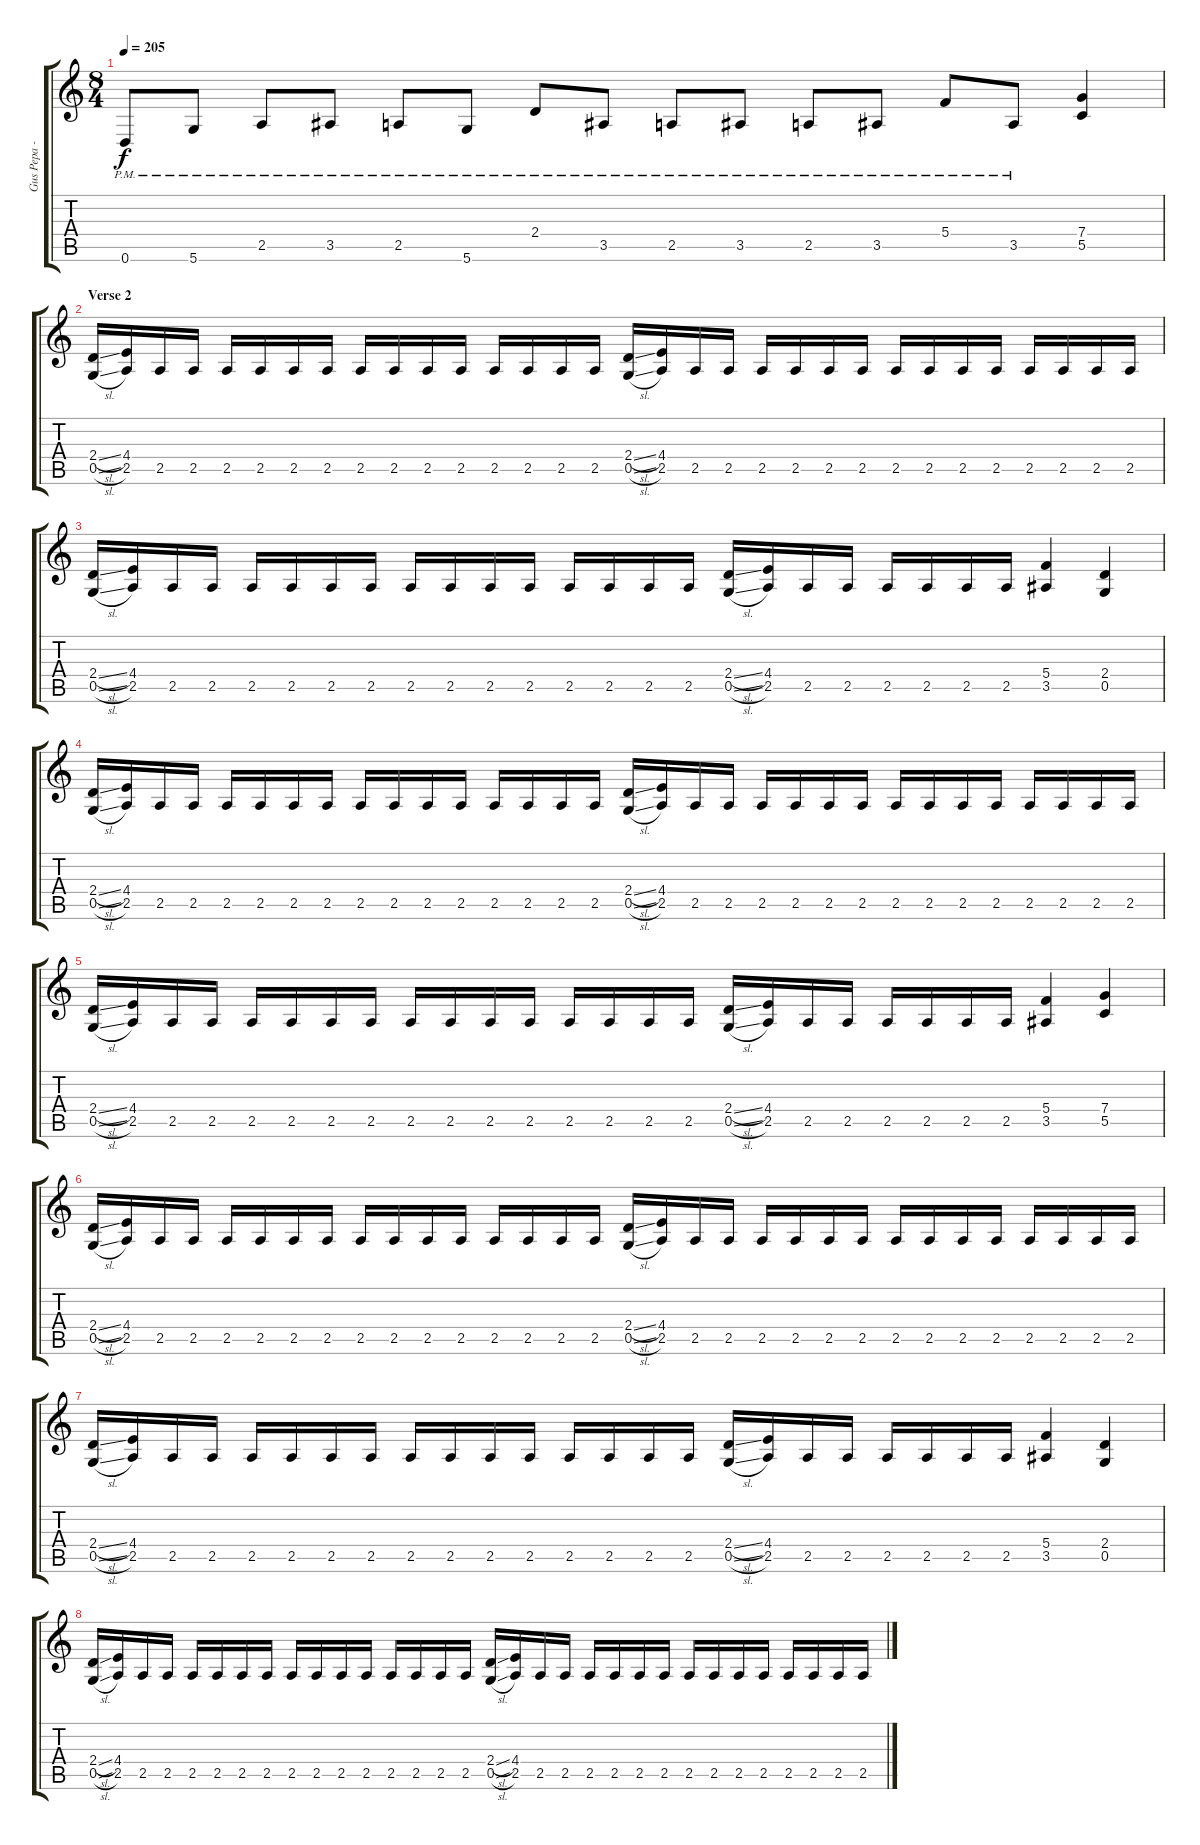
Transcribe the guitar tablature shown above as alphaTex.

\track ("Gus Pepa - Guitar" "Gus Pepa -") {instrument distortionguitar}
\staff {score tabs}
\tuning (D4 A3 F3 C3 G2 D2) {hide}
\ts (8 4)
\tempo 205
\clef g2
\ks c
0.6{pm}.8{dy f} 5.6{pm}.8 2.5{pm}.8 3.5{pm}.8 2.5{pm}.8 5.6{pm}.8 2.4{pm}.8 3.5{pm}.8 2.5{pm}.8 3.5{pm}.8 2.5{pm}.8 3.5{pm}.8 5.4{pm}.8 3.5{pm}.8 (7.4 5.5).4 |
\section ("" "Verse 2")
(2.4{sl} 0.5{sl}).16 (4.4 2.5).16 2.5.16 2.5.16 2.5.16 2.5.16 2.5.16 2.5.16 2.5.16 2.5.16 2.5.16 2.5.16 2.5.16 2.5.16 2.5.16 2.5.16 (2.4{sl} 0.5{sl}).16 (4.4 2.5).16 2.5.16 2.5.16 2.5.16 2.5.16 2.5.16 2.5.16 2.5.16 2.5.16 2.5.16 2.5.16 2.5.16 2.5.16 2.5.16 2.5.16 |
(2.4{sl} 0.5{sl}).16 (4.4 2.5).16 2.5.16 2.5.16 2.5.16 2.5.16 2.5.16 2.5.16 2.5.16 2.5.16 2.5.16 2.5.16 2.5.16 2.5.16 2.5.16 2.5.16 (2.4{sl} 0.5{sl}).16 (4.4 2.5).16 2.5.16 2.5.16 2.5.16 2.5.16 2.5.16 2.5.16 (5.4 3.5).4 (2.4 0.5).4 |
(2.4{sl} 0.5{sl}).16 (4.4 2.5).16 2.5.16 2.5.16 2.5.16 2.5.16 2.5.16 2.5.16 2.5.16 2.5.16 2.5.16 2.5.16 2.5.16 2.5.16 2.5.16 2.5.16 (2.4{sl} 0.5{sl}).16 (4.4 2.5).16 2.5.16 2.5.16 2.5.16 2.5.16 2.5.16 2.5.16 2.5.16 2.5.16 2.5.16 2.5.16 2.5.16 2.5.16 2.5.16 2.5.16 |
(2.4{sl} 0.5{sl}).16 (4.4 2.5).16 2.5.16 2.5.16 2.5.16 2.5.16 2.5.16 2.5.16 2.5.16 2.5.16 2.5.16 2.5.16 2.5.16 2.5.16 2.5.16 2.5.16 (2.4{sl} 0.5{sl}).16 (4.4 2.5).16 2.5.16 2.5.16 2.5.16 2.5.16 2.5.16 2.5.16 (5.4 3.5).4 (7.4 5.5).4 |
(2.4{sl} 0.5{sl}).16 (4.4 2.5).16 2.5.16 2.5.16 2.5.16 2.5.16 2.5.16 2.5.16 2.5.16 2.5.16 2.5.16 2.5.16 2.5.16 2.5.16 2.5.16 2.5.16 (2.4{sl} 0.5{sl}).16 (4.4 2.5).16 2.5.16 2.5.16 2.5.16 2.5.16 2.5.16 2.5.16 2.5.16 2.5.16 2.5.16 2.5.16 2.5.16 2.5.16 2.5.16 2.5.16 |
(2.4{sl} 0.5{sl}).16 (4.4 2.5).16 2.5.16 2.5.16 2.5.16 2.5.16 2.5.16 2.5.16 2.5.16 2.5.16 2.5.16 2.5.16 2.5.16 2.5.16 2.5.16 2.5.16 (2.4{sl} 0.5{sl}).16 (4.4 2.5).16 2.5.16 2.5.16 2.5.16 2.5.16 2.5.16 2.5.16 (5.4 3.5).4 (2.4 0.5).4 |
(2.4{sl} 0.5{sl}).16 (4.4 2.5).16 2.5.16 2.5.16 2.5.16 2.5.16 2.5.16 2.5.16 2.5.16 2.5.16 2.5.16 2.5.16 2.5.16 2.5.16 2.5.16 2.5.16 (2.4{sl} 0.5{sl}).16 (4.4 2.5).16 2.5.16 2.5.16 2.5.16 2.5.16 2.5.16 2.5.16 2.5.16 2.5.16 2.5.16 2.5.16 2.5.16 2.5.16 2.5.16 2.5.16
